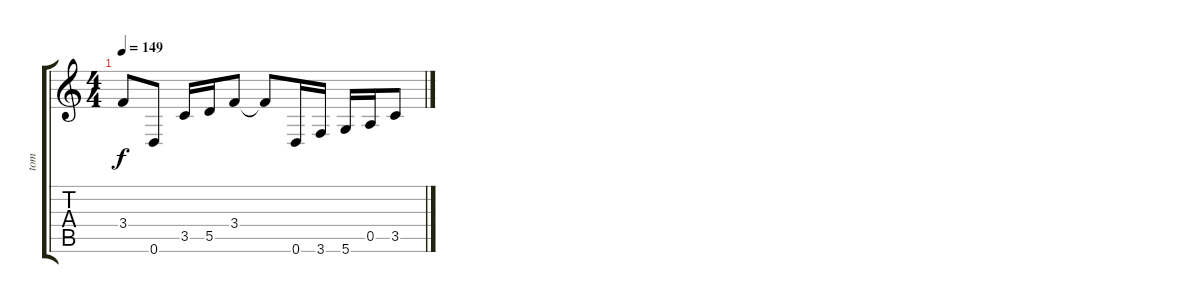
\track ("tom" "tom") {instrument distortionguitar}
\staff {score tabs}
\tuning (E4 B3 G3 D3 A2 D2) {hide}
\ts (4 4)
\tempo 149
\clef g2
\ks c
3.4{t}.8{dy f} 0.6.8 3.5.16 5.5.16 3.4.8 3.4{t}.8 0.6.16 3.6.16 5.6.16 0.5.16 3.5.8
